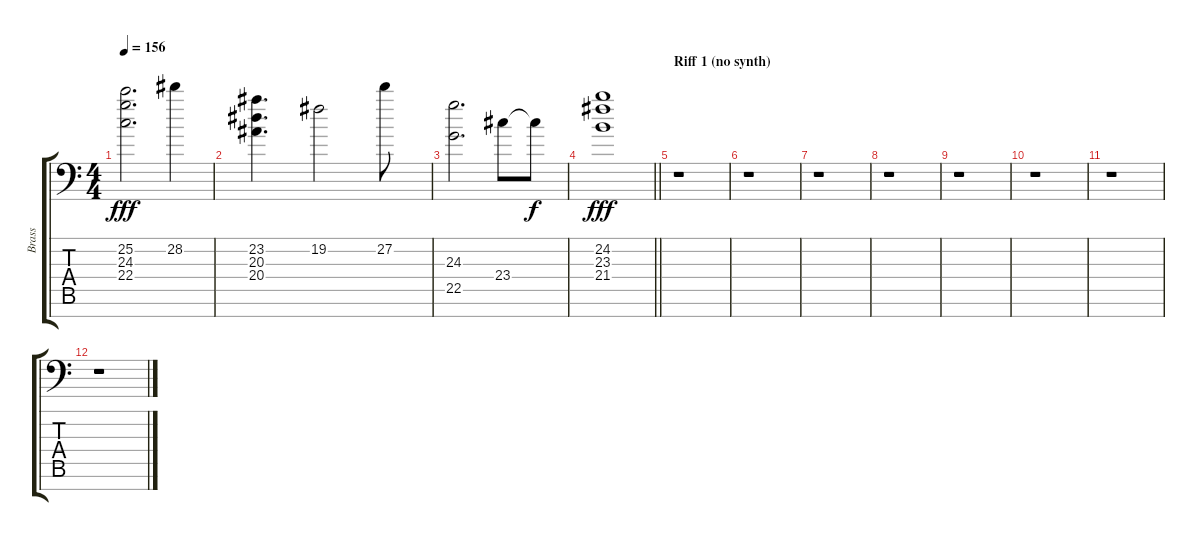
\track ("Brass" "Brass") {instrument synthbrass1}
\staff {score tabs}
\tuning (C8 B3 G3 D3 A2 E2 C-1) {hide}
\ts (4 4)
\tempo 156
\clef f4
\ks c
(25.2 24.3 22.4).2{d dy fff} 28.2.4 |
(23.2 20.3 20.4).4{d} 19.2.2 27.2.8 |
(24.3 22.5).2{d} 23.4.8 23.4{t}.8{dy f} |
\barLineRight lightlight
(24.2 23.3 21.4).1{dy fff} |
\section ("" "Riff 1 (no synth)")
r.1 |
r.1 |
r.1 |
r.1 |
r.1 |
r.1 |
r.1 |
r.1
